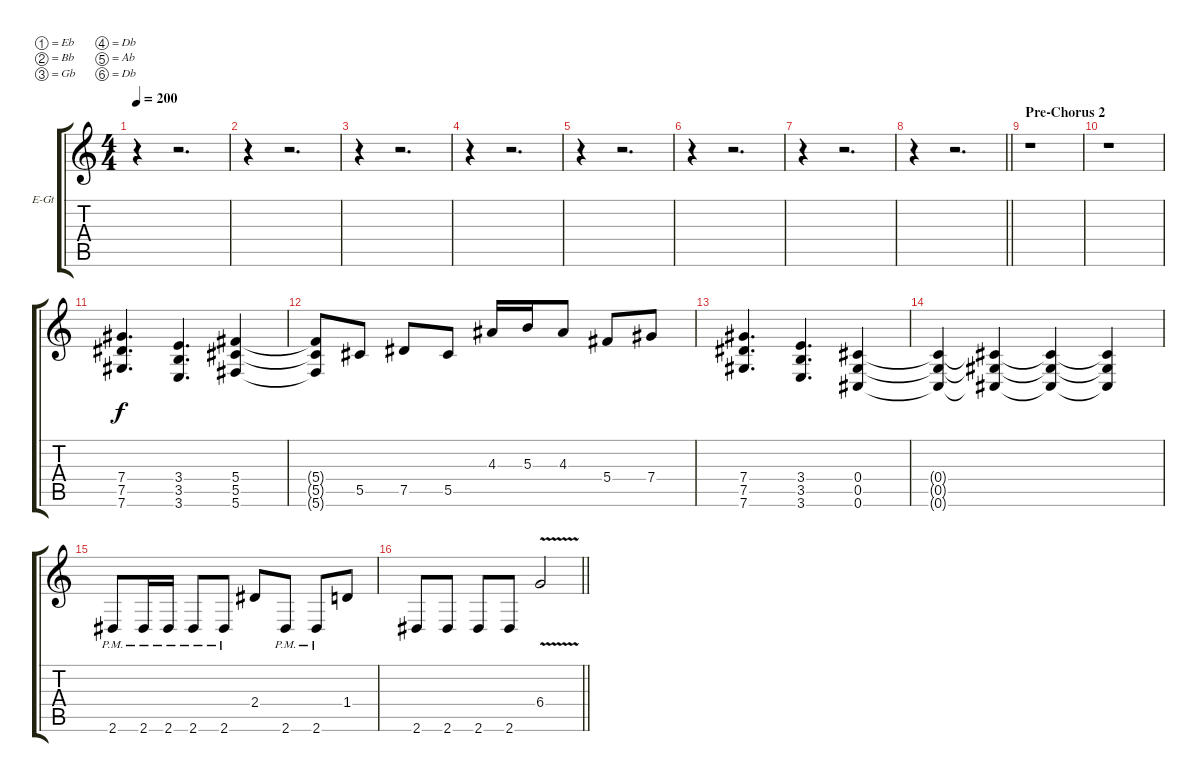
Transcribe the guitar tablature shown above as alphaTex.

\bracketExtendMode groupsimilarinstruments
\firstSystemTrackNameOrientation horizontal
\otherSystemsTrackNameOrientation horizontal
\track ("Extra Guitar" "E-Gt") {instrument distortionguitar}
\staff {score tabs}
\tuning (Eb4 Bb3 Gb3 Db3 Ab2 Db2)
\ts (4 4)
\tempo 200
\clef g2
\ks c
r.4{dy f} r.2{d} |
r.4 r.2{d} |
r.4 r.2{d} |
r.4 r.2{d} |
r.4 r.2{d} |
r.4 r.2{d} |
r.4 r.2{d} |
\barLineRight lightlight
r.4 r.2{d} |
\section ("" "Pre-Chorus 2")
r.1 |
r.1 |
(7.4 7.5 7.6).4{d} (3.4 3.5 3.6).4{d} (5.4 5.5 5.6).4 |
(5.4{t} 5.5{t} 5.6{t}).8 5.5.8 7.5.8 5.5.8 4.3.16 5.3.16 4.3.8 5.4.8 7.4.8 |
(7.4 7.5 7.6).4{d} (3.4 3.5 3.6).4{d} (0.4 0.5 0.6).4 |
(0.4{t} 0.5{t} 0.6{t}).4 (0.4{t} 0.5{t} 0.6{t}).4 (0.4{t} 0.5{t} 0.6{t}).4 (0.4{t} 0.5{t} 0.6{t}).4 |
2.6{pm}.8 2.6{pm}.16 2.6{pm}.16 2.6{pm}.8 2.6{pm}.8 2.4.8 2.6{pm}.8 2.6{pm}.8 1.4.8 |
\barLineRight lightlight
2.6.8 2.6.8 2.6.8 2.6.8 6.4{v}.2
